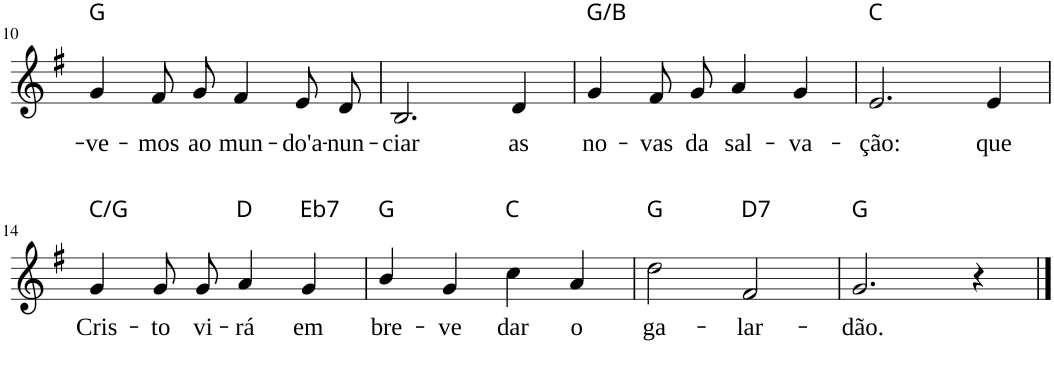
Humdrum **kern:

**kern	**text
*part1	*part1
*staff1	*staff1
*I"P1	*
!!LO:PB:g=z
*clefG2	*
*k[f#]	*
*G:	*
*M4/4	*
=10	=10
!LO:TX:a:t=G	!
!	!LO:LY:b
4g/	-ve-
!	!LO:LY:b
8f#/L	-mos
!	!LO:LY:b
8g/J	ao
!	!LO:LY:b
4f#/	mun-
!	!LO:LY:b
8e/L	-do'a-
!	!LO:LY:b
8d/J	-nun-
=11	=11
!	!LO:LY:b
2.B/	-ciar
!	!LO:LY:b
4d/	as
=12	=12
!LO:TX:a:t=G/B	!
!	!LO:LY:b
4g/	no-
!	!LO:LY:b
8f#/L	-vas
!	!LO:LY:b
8g/J	da
!	!LO:LY:b
4a/	sal-
!	!LO:LY:b
4g/	-va-
=13	=13
!LO:TX:a:t=C	!
!	!LO:LY:b
2.e/	-ção:
!	!LO:LY:b
4e/	que
!!LO:LB:g=z
=14	=14
!LO:TX:a:t=C/G	!
!	!LO:LY:b
4g/	Cris-
!	!LO:LY:b
8g/L	-to
!	!LO:LY:b
8g/J	vi-
!LO:TX:a:t=D	!
!	!LO:LY:b
4a/	-rá
!LO:TX:a:t=Eb7	!
!	!LO:LY:b
4g/	em
=15	=15
!LO:TX:a:t=G	!
!	!LO:LY:b
4b/	bre-
!	!LO:LY:b
4g/	-ve
!LO:TX:a:t=C	!
!	!LO:LY:b
4cc\	dar
!	!LO:LY:b
4a/	o
=16	=16
!LO:TX:a:t=G	!
!	!LO:LY:b
2dd\	ga-
!LO:TX:a:t=D7	!
!	!LO:LY:b
2f#/	-lar-
=17	=17
!LO:TX:a:t=G	!
!	!LO:LY:b
2.g/	-dão.
4r	.
==	==
*-	*-
